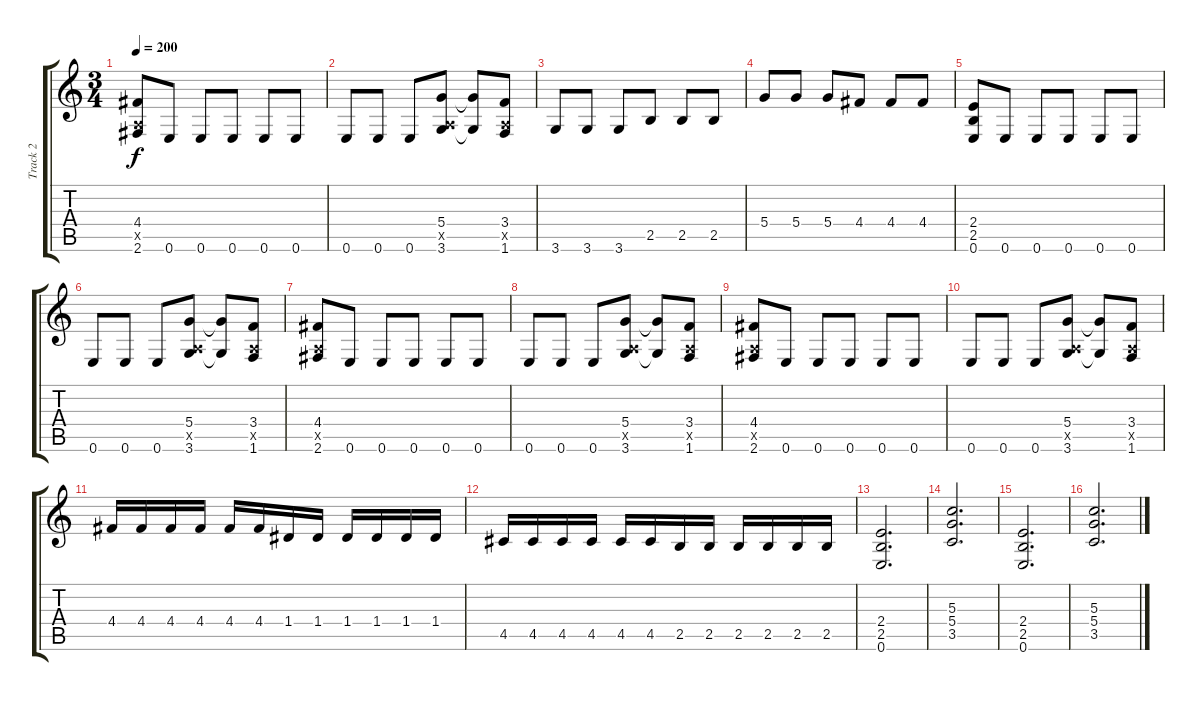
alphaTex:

\track ("Track 2" "Track 2") {instrument distortionguitar}
\staff {score tabs}
\tuning (E4 B3 G3 D3 A2 E2) {hide}
\ts (3 4)
\tempo 200
\clef g2
\ks c
(4.4 0.5{x} 2.6).8{dy f} 0.6.8 0.6.8 0.6.8 0.6.8 0.6.8 |
0.6.8 0.6.8 0.6.8 (5.4 0.5{x} 3.6).8 (5.4{t} 3.6{t}).8 (3.4 0.5{x} 1.6).8 |
3.6.8 3.6.8 3.6.8 2.5.8 2.5.8 2.5.8 |
5.4.8 5.4.8 5.4.8 4.4.8 4.4.8 4.4.8 |
(2.4 2.5 0.6).8 0.6.8 0.6.8 0.6.8 0.6.8 0.6.8 |
0.6.8 0.6.8 0.6.8 (5.4 0.5{x} 3.6).8 (5.4{t} 3.6{t}).8 (3.4 0.5{x} 1.6).8 |
(4.4 0.5{x} 2.6).8 0.6.8 0.6.8 0.6.8 0.6.8 0.6.8 |
0.6.8 0.6.8 0.6.8 (5.4 0.5{x} 3.6).8 (5.4{t} 3.6{t}).8 (3.4 0.5{x} 1.6).8 |
(4.4 0.5{x} 2.6).8 0.6.8 0.6.8 0.6.8 0.6.8 0.6.8 |
0.6.8 0.6.8 0.6.8 (5.4 0.5{x} 3.6).8 (5.4{t} 3.6{t}).8 (3.4 0.5{x} 1.6).8 |
4.4.16 4.4.16 4.4.16 4.4.16 4.4.16 4.4.16 1.4.16 1.4.16 1.4.16 1.4.16 1.4.16 1.4.16 |
4.5.16 4.5.16 4.5.16 4.5.16 4.5.16 4.5.16 2.5.16 2.5.16 2.5.16 2.5.16 2.5.16 2.5.16 |
(2.4 2.5 0.6).2{d} |
(5.3 5.4 3.5).2{d} |
(2.4 2.5 0.6).2{d} |
(5.3 5.4 3.5).2{d}
